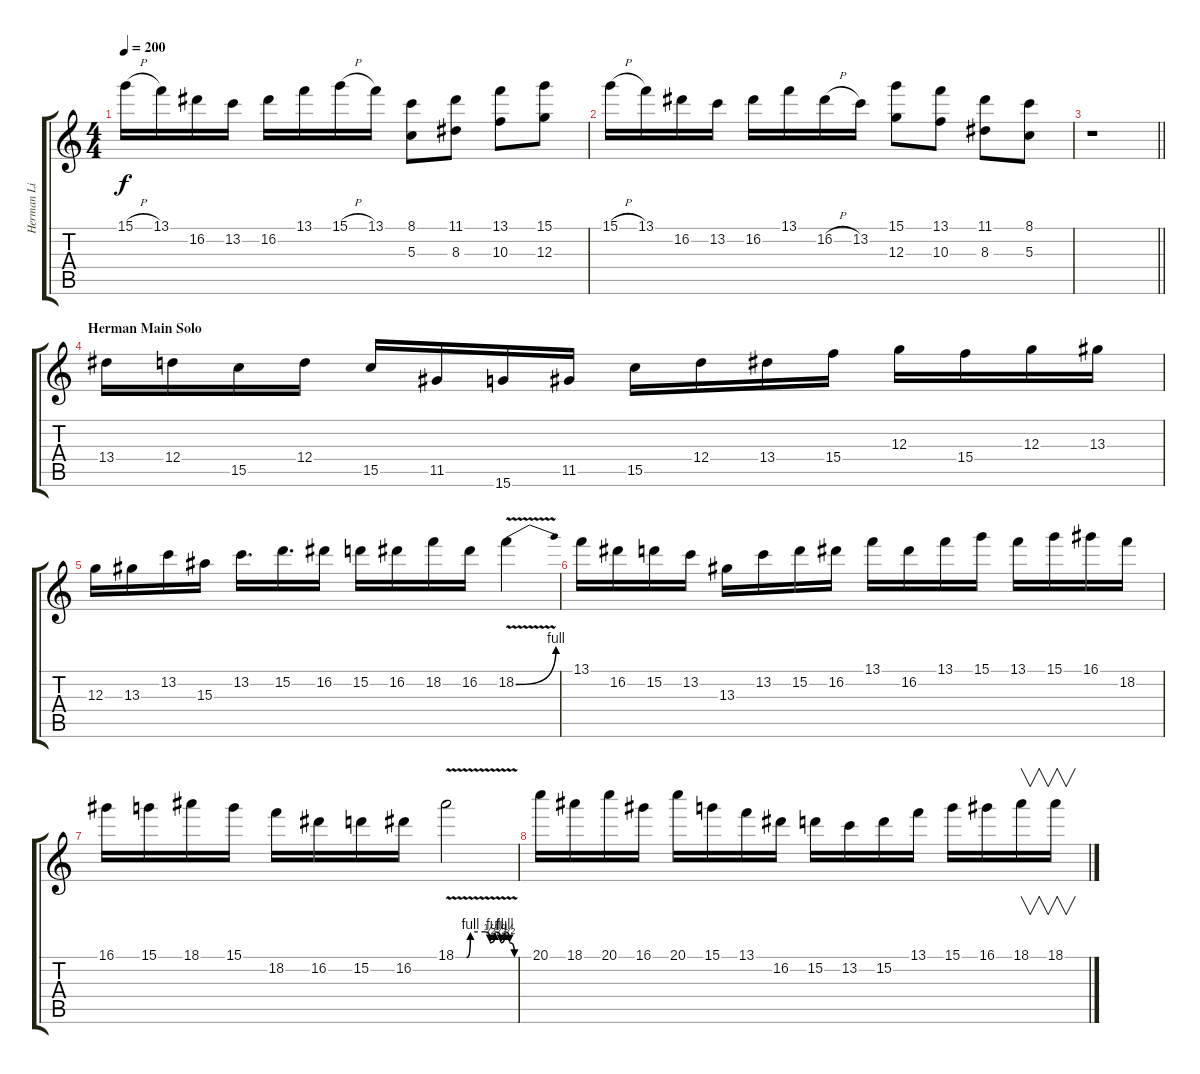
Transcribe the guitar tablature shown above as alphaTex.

\track ("Herman Li (Lead Guitar)" "Herman Li ") {instrument overdrivenguitar}
\staff {score tabs}
\tuning (E4 B3 G3 D3 A2 E2) {hide}
\ts (4 4)
\tempo 200
\clef g2
\ks aminor
15.1{h}.16{dy f} 13.1.16 16.2.16 13.2.16 16.2.16 13.1.16 15.1{h}.16 13.1.16 (8.1 5.3).8{instrument guitarfretnoise} (11.1 8.3).8 (13.1 10.3).8 (15.1 12.3).8 |
15.1{h}.16{instrument overdrivenguitar} 13.1.16 16.2.16 13.2.16 16.2.16 13.1.16 16.2{h}.16 13.2.16 (15.1 12.3).8{instrument guitarfretnoise} (13.1 10.3).8 (11.1 8.3).8 (8.1 5.3).8 |
\barLineRight lightlight
r.1 |
\section ("" "Herman Main Solo")
13.4.16{volume 16 instrument overdrivenguitar} 12.4.16 15.5.16 12.4.16 15.5.16 11.5.16 15.6.16 11.5.16 15.5.16 12.4.16 13.4.16 15.4.16 12.3.16 15.4.16 12.3.16 13.3.16 |
12.3.16 13.3.16 13.2.16 15.3.16 13.2.16{d} 15.2.16{d} 16.2.16 15.2.16 16.2.16 18.2.16 16.2.16 18.2{be (bend 0 0 60 4) v}.4 |
13.1.16 16.2.16 15.2.16 13.2.16 13.3.16 13.2.16 15.2.16 16.2.16 13.1.16 16.2.16 13.1.16 15.1.16 13.1.16 15.1.16 16.1.16 18.2.16 |
16.1.16 15.1.16 18.1.16 15.1.16 18.2.16 16.2.16 15.2.16 16.2.16 18.1{be (custom 0 0 11 0 15 4 30 4 35 2 40 4 46 2 50 4 55 2 60 0) v}.2 |
20.1.16 18.1.16 20.1.16 16.1.16 20.1.16 15.1.16 13.1.16 16.2.16 15.2.16 13.2.16 15.2.16 13.1.16 15.1.16 16.1.16 18.1.16{v} 18.1.16{v}
